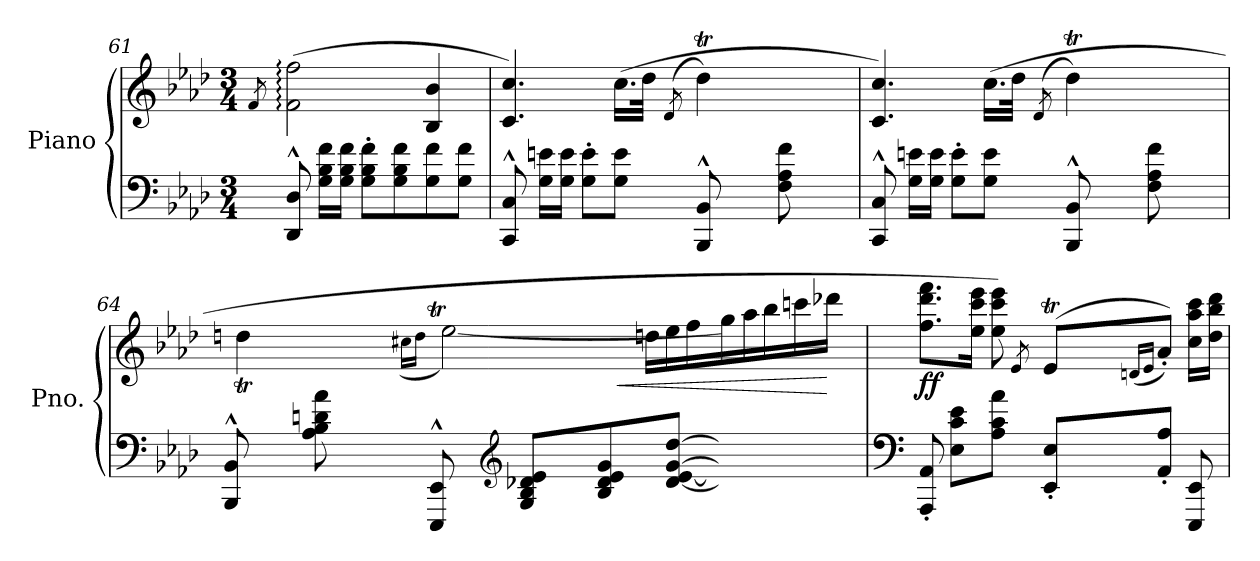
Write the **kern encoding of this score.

**kern	**kern	**dynam
*part1	*part1	*part1
*staff2	*staff1	*staff1/2
*I"Piano	*	*
*I'Pno.	*	*
*clefF4	*clefG2	*
*k[b-e-a-d-]	*k[b-e-a-d-]	*
*M3/4	*M3/4	*
=61	=61	=61
.	8qf/	.
!	!	!LO:DY:b
8DD-/^^ 8D-/^^	(2f\: 2ff\:	other-dynamics
16G\ 16B-\ 16f\LL	.	.
16G\ 16B-\ 16f\JJ	.	.
8G\' 8B-\' 8f\'L	.	.
8G\ 8B-\ 8f\	.	.
8G\ 8f\	4B-/ 4b-/	.
8G\ 8f\J	.	.
=62	=62	=62
*	*^	*
8CC/^^ 8C/^^	4.c/ 4.cc/)	2ryy	.
16G\ 16en\LL	.	.	.
16G\ 16e\JJ	.	.	.
8G\' 8e\'L	.	.	.
8G\ 8e\J	(>16.cc\LL	.	.
.	32dd-\JJk	.	.
.	(8qd-/	.	.
8BBB-/^^ 8BB-/^^	4dd-T\)	32ee-yy	.
.	.	32dd-yy	.
.	.	32ee-yy	.
.	.	32dd-yy	.
8F\ 8A-\ 8f\	.	32ee-yy	.
.	.	32dd-yy	.
.	.	32ee-yy	.
.	.	32dd-yy	.
!!LO:LB:g=z	!!
=63	=63	=63	=63
8CC/^^ 8C/^^	4.c/ 4.cc/)	2ryy	.
16G\ 16en\LL	.	.	.
16G\ 16e\JJ	.	.	.
8G\' 8e\'L	.	.	.
8G\ 8e\J	(>16.cc\LL	.	.
.	32dd-\JJk	.	.
.	(8qd-/	.	.
8BBB-/^^ 8BB-/^^	4dd-T\)	32ee-yy	.
.	.	32dd-yy	.
.	.	32ee-yy	.
.	.	32dd-yy	.
8F\ 8A-\ 8f\	.	32ee-yy	.
.	.	32dd-yy	.
.	.	32ee-yy	.
.	.	32dd-yy	.
!!LO:PB:g=z	!!
=64	=64	=64	=64
!	!	!	!LO:DY:b
8BBB-/^^ 8BB-/^^	32ee-yy	4ddnt\	other-dynamics
.	32ddyy	.	.
.	32ee-yy	.	.
.	32ddyy	.	.
8A-\ 8B-\ 8dn\ 8a-\	32ee-yy	.	.
.	32ddyy	.	.
.	32ee-yy	.	.
.	32ddyy	.	.
.	.	(16qcc#X\LL	.
.	.	16qdd\JJ	.
8EEE-/^^ 8EE-/^^	32ffTyy	[2ee-\)	.
.	32ee-yy	.	.
.	32ffyy	.	.
.	32ee-yy	.	.
*clefG2	*	*	*
8G/ 8B-/ 8d-X/ 8e-/L	32ffyy	.	.
.	32ee-yy	.	.
.	32ffyy	.	.
.	32ee-yy	.	.
8B-/ 8d-/ 8e-/ 8g/	32ffyy	.	.
!	!	!	!LO:HP:b
.	32ee-yy	.	<
.	16ddn\LL	.	.
[8d-/ [8e-/ [8g/ [8dd-/J	16ee-\	.	.
.	16ffTTT\	.	.
4.d-yy] 4.e-yy] 4.gyy] 4.dd-yy]	16gg\	4ee-yy_	.
.	16aa-\	.	.
.	16bb-\	.	.
.	16cccn\	.	.
.	16ddd-X\JJ	16ee-yy]	[
.	16ryy	16ryy	.
!!LO:LB:g=z	!!
=65	=65	=65	=65
*clefF4	*	*	*
!	!	!	!LO:DY:b
8AAA-/' 8AA-/'	8.ff\ 8.ddd-\ 8.fff\L	4.ryy	ff
8E-\ 8c\ 8e-\L	.	.	.
.	16ee-\ 16ccc\ 16eee-\Jk	.	.
8A-\ 8c\ 8a-\J	8ee-\ 8ccc\ 8eee-\)	.	.
.	8qe-/	.	.
8EE-/' 8E-/'L	(8e-T/L	32fyy	.
.	.	32e-yy	.
.	.	32fyy	.
.	.	32e-yy	.
.	(16qdn/LL	.	.
.	16qe-/JJ	.	.
8AA-/' 8A-/'J	8a-'/J))	8ryy	.
8EEE-/ 8EE-/	16cc\ 16aa-\ 16ccc\LL	8ryy	.
.	16dd-\ 16bb-\ 16ddd-\JJ	.	.
*	*v	*v	*
=	=	=
*-	*-	*-
